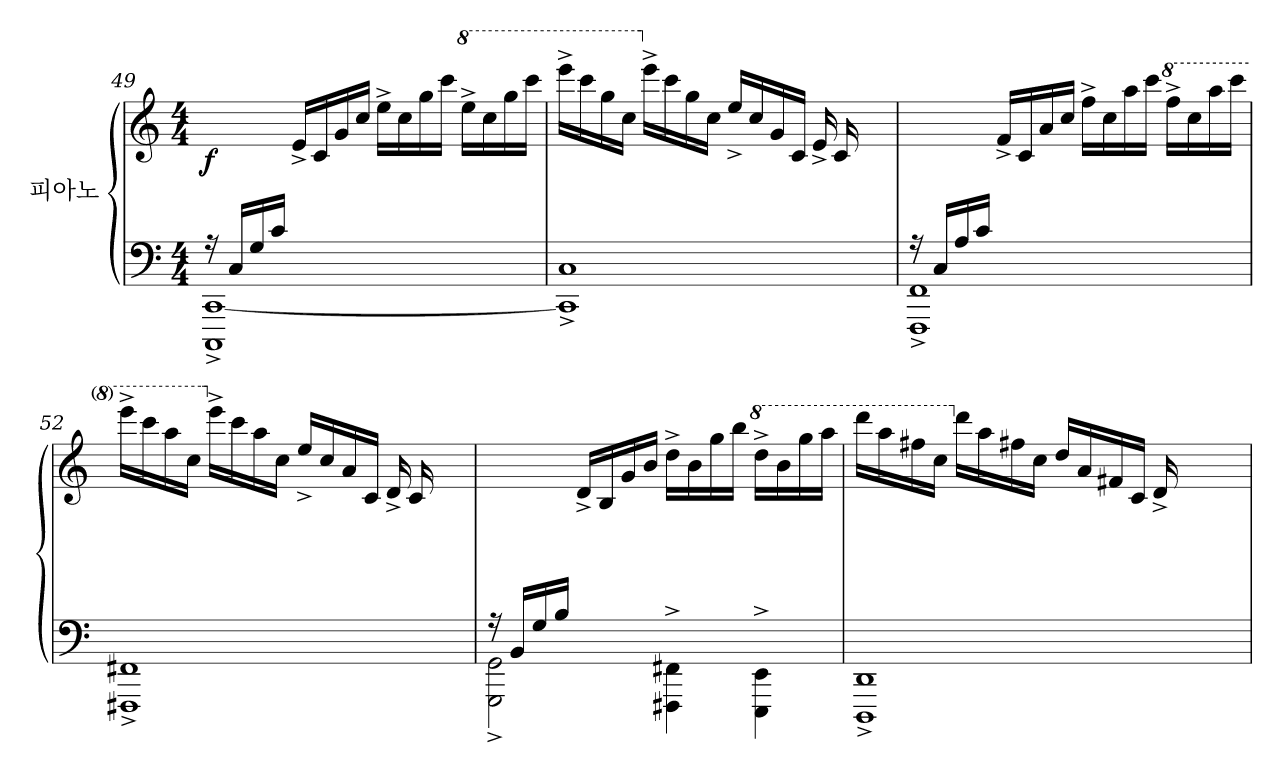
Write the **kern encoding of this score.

**kern	**kern	**dynam
*part1	*part1	*part1
*staff2	*staff1	*staff1/2
*I"피아노	*	*
!!LO:LB:g=z
*clefF4	*clefG2	*
*k[]	*k[]	*
*M4/4	*M4/4	*
=49	=49	=49
*^	*	*
!	!	!	!LO:DY:b
16r	1CCC^ [1CC^	4ryy	f
16C/LL	.	.	.
16G/	.	.	.
16c/JJ	.	.	.
4ryy	.	16e^/LL	.
.	.	16c/	.
.	.	16g/	.
.	.	16cc/JJ	.
2ryy	.	16ee^\LL	.
.	.	16cc\	.
.	.	16gg\	.
.	.	16ccc\JJ	.
*	*	*8va	*
.	.	16eee^\LL	.
.	.	16ccc\	.
.	.	16ggg\	.
.	.	16cccc\JJ	.
=50	=50	=50	=50
*	*	*^	*
2.ryy	1CC]^ 1C^	16eeee^\LL	2.ryy	.
.	.	16cccc\	.	.
.	.	16ggg\	.	.
.	.	16ccc\JJ	.	.
*	*	*X8va	*	*
.	.	16eee^\LL	.	.
.	.	16ccc\	.	.
.	.	16gg\	.	.
.	.	16cc\JJ	.	.
.	.	16ee^/LL	.	.
.	.	16cc/	.	.
.	.	16g/	.	.
.	.	16c/JJ	.	.
8ryy	.	16ryy	16e^/LL	.
.	.	16ryy	16c/	.
16G/	.	16ryy	8ryy	.
16C/JJ	.	16ryy	.	.
*	*	*v	*v	*
!!LO:LB:g=z
=51	=51	=51	=51
16r	1FFF^ 1FF^	4ryy	.
16C/LL	.	.	.
16A/	.	.	.
16c/JJ	.	.	.
4ryy	.	16f^/LL	.
.	.	16c/	.
.	.	16a/	.
.	.	16cc/JJ	.
2ryy	.	16ff^\LL	.
.	.	16cc\	.
.	.	16aa\	.
.	.	16ccc\JJ	.
*	*	*8va	*
.	.	16fff^\LL	.
.	.	16ccc\	.
.	.	16aaa\	.
.	.	16cccc\JJ	.
=52	=52	=52	=52
*	*	*^	*
2.ryy	1FFF#X^ 1FF#X^	16eeee^\LL	2.ryy	.
.	.	16cccc\	.	.
.	.	16aaa\	.	.
.	.	16ccc\JJ	.	.
*	*	*X8va	*	*
.	.	16eee^\LL	.	.
.	.	16ccc\	.	.
.	.	16aa\	.	.
.	.	16cc\JJ	.	.
.	.	16ee^/LL	.	.
.	.	16cc/	.	.
.	.	16a/	.	.
.	.	16c/JJ	.	.
8ryy	.	16ryy	16d^/LL	.
.	.	16ryy	16c/	.
16A/	.	16ryy	8ryy	.
16C/JJ	.	16ryy	.	.
*	*	*v	*v	*
!!LO:LB:g=z
=53	=53	=53	=53
16r	2GGG\^ 2GG\^	4ryy	.
16BB/LL	.	.	.
16G/	.	.	.
16B/JJ	.	.	.
4ryy	.	16d^/LL	.
.	.	16B/	.
.	.	16g/	.
.	.	16b/JJ	.
2ryy	4FFF#X\^ 4FF#X\^	16dd^\LL	.
.	.	16b\	.
.	.	16gg\	.
.	.	16bb\JJ	.
*	*	*8va	*
.	4EEE\^ 4EE\^	16ddd^\LL	.
.	.	16bb\	.
.	.	16ggg\	.
.	.	16aaa\JJ	.
=54	=54	=54	=54
*	*	*^	*
2.ryy	1DDD^ 1DD^	16dddd\LL	2.ryy	.
.	.	16aaa\	.	.
.	.	16fff#X\	.	.
.	.	16ccc\JJ	.	.
*	*	*X8va	*	*
.	.	16ddd\LL	.	.
.	.	16aa\	.	.
.	.	16ff#X\	.	.
.	.	16cc\JJ	.	.
.	.	16dd/LL	.	.
.	.	16a/	.	.
.	.	16f#X/	.	.
.	.	16c/JJ	.	.
16ryy	.	16ryy	16d^/LL	.
16A/	.	16ryy	8.ryy	.
16F#X/	.	16ryy	.	.
16C/JJ	.	16ryy	.	.
*v	*v	*	*	*
*	*v	*v	*
=	=	=
*-	*-	*-
